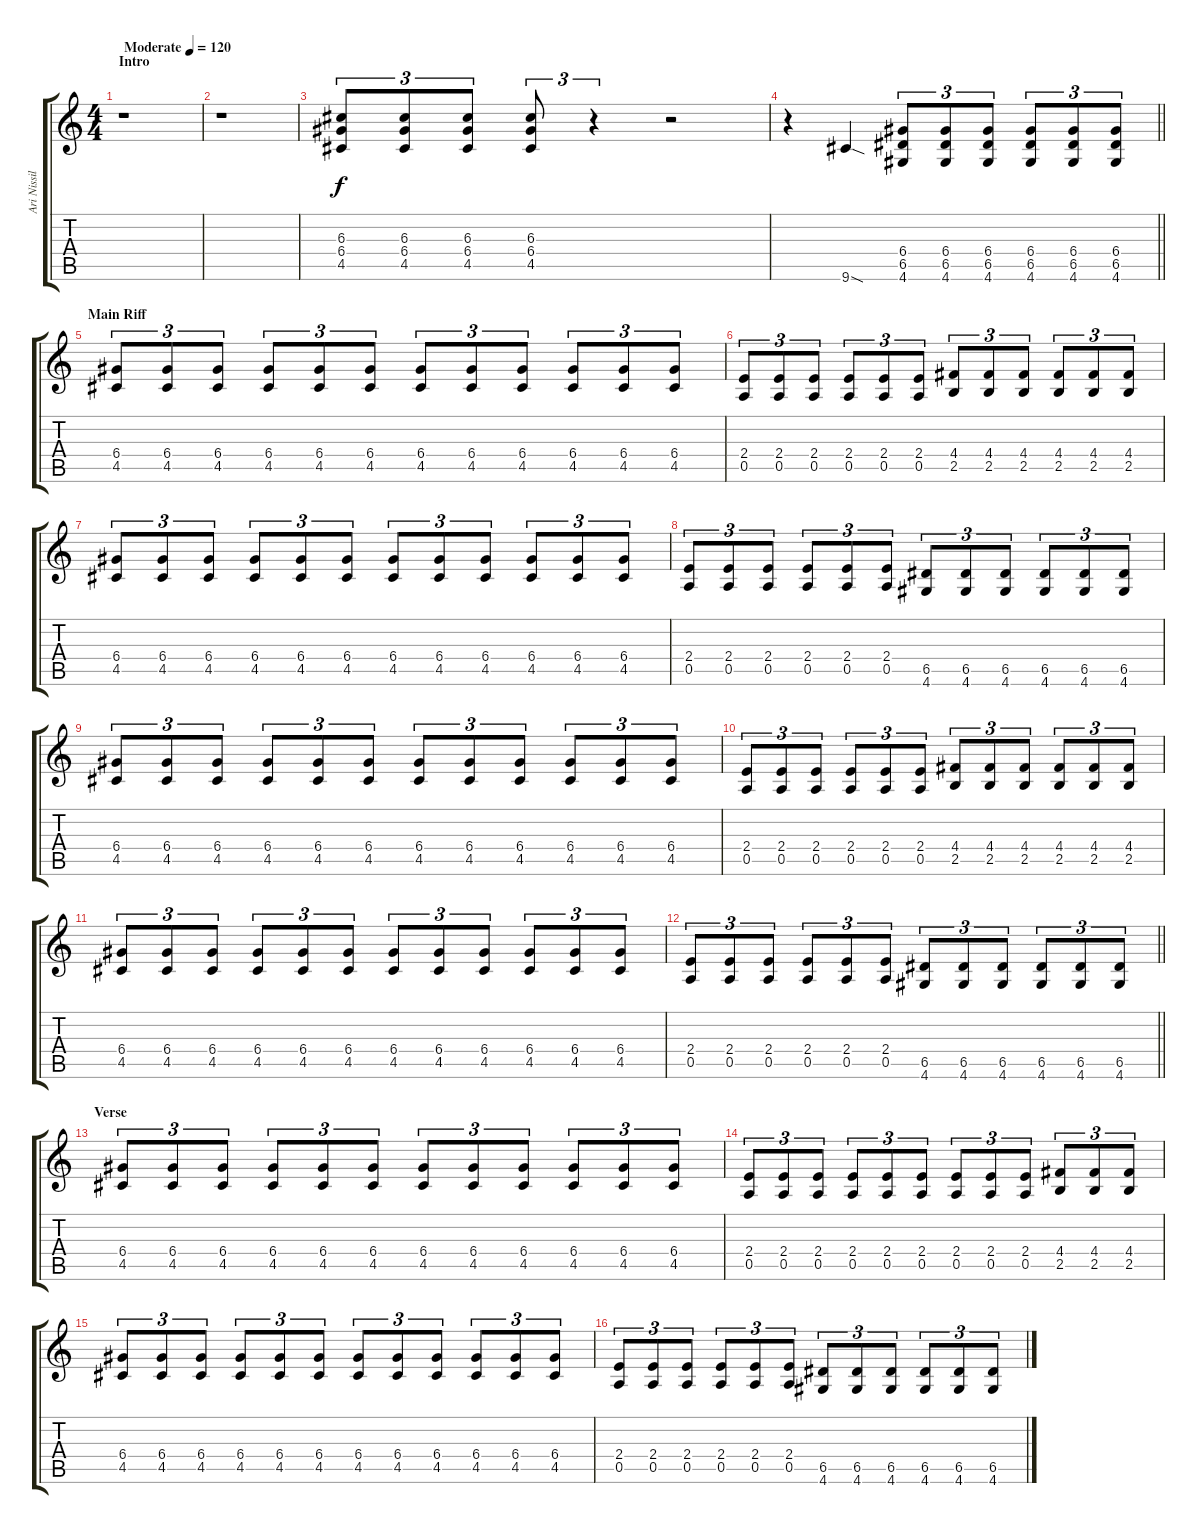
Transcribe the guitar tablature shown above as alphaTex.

\track ("Ari Nissilä" "Ari Nissil") {instrument distortionguitar}
\staff {score tabs}
\tuning (E4 B3 G3 D3 A2 E2) {hide}
\ts (4 4)
\section ("" "Intro")
\tempo (120 "Moderate")
\clef g2
\ks c
r.1{dy f instrument distortionguitar} |
r.1 |
(6.3 6.4 4.5).8{tu (3 2)} (6.3 6.4 4.5).8{tu (3 2)} (6.3 6.4 4.5).8{tu (3 2)} (6.3 6.4 4.5).8{tu (3 2)} r.4{tu (3 2)} r.2 |
\barLineRight lightlight
r.4 9.6{sod}.4 (6.4 6.5 4.6).8{tu (3 2)} (6.4 6.5 4.6).8{tu (3 2)} (6.4 6.5 4.6).8{tu (3 2)} (6.4 6.5 4.6).8{tu (3 2)} (6.4 6.5 4.6).8{tu (3 2)} (6.4 6.5 4.6).8{tu (3 2)} |
\section ("" "Main Riff")
(6.4 4.5).8{tu (3 2)} (6.4 4.5).8{tu (3 2)} (6.4 4.5).8{tu (3 2)} (6.4 4.5).8{tu (3 2)} (6.4 4.5).8{tu (3 2)} (6.4 4.5).8{tu (3 2)} (6.4 4.5).8{tu (3 2)} (6.4 4.5).8{tu (3 2)} (6.4 4.5).8{tu (3 2)} (6.4 4.5).8{tu (3 2)} (6.4 4.5).8{tu (3 2)} (6.4 4.5).8{tu (3 2)} |
(2.4 0.5).8{tu (3 2)} (2.4 0.5).8{tu (3 2)} (2.4 0.5).8{tu (3 2)} (2.4 0.5).8{tu (3 2)} (2.4 0.5).8{tu (3 2)} (2.4 0.5).8{tu (3 2)} (4.4 2.5).8{tu (3 2)} (4.4 2.5).8{tu (3 2)} (4.4 2.5).8{tu (3 2)} (4.4 2.5).8{tu (3 2)} (4.4 2.5).8{tu (3 2)} (4.4 2.5).8{tu (3 2)} |
(6.4 4.5).8{tu (3 2)} (6.4 4.5).8{tu (3 2)} (6.4 4.5).8{tu (3 2)} (6.4 4.5).8{tu (3 2)} (6.4 4.5).8{tu (3 2)} (6.4 4.5).8{tu (3 2)} (6.4 4.5).8{tu (3 2)} (6.4 4.5).8{tu (3 2)} (6.4 4.5).8{tu (3 2)} (6.4 4.5).8{tu (3 2)} (6.4 4.5).8{tu (3 2)} (6.4 4.5).8{tu (3 2)} |
(2.4 0.5).8{tu (3 2)} (2.4 0.5).8{tu (3 2)} (2.4 0.5).8{tu (3 2)} (2.4 0.5).8{tu (3 2)} (2.4 0.5).8{tu (3 2)} (2.4 0.5).8{tu (3 2)} (6.5 4.6).8{tu (3 2)} (6.5 4.6).8{tu (3 2)} (6.5 4.6).8{tu (3 2)} (6.5 4.6).8{tu (3 2)} (6.5 4.6).8{tu (3 2)} (6.5 4.6).8{tu (3 2)} |
(6.4 4.5).8{tu (3 2)} (6.4 4.5).8{tu (3 2)} (6.4 4.5).8{tu (3 2)} (6.4 4.5).8{tu (3 2)} (6.4 4.5).8{tu (3 2)} (6.4 4.5).8{tu (3 2)} (6.4 4.5).8{tu (3 2)} (6.4 4.5).8{tu (3 2)} (6.4 4.5).8{tu (3 2)} (6.4 4.5).8{tu (3 2)} (6.4 4.5).8{tu (3 2)} (6.4 4.5).8{tu (3 2)} |
(2.4 0.5).8{tu (3 2)} (2.4 0.5).8{tu (3 2)} (2.4 0.5).8{tu (3 2)} (2.4 0.5).8{tu (3 2)} (2.4 0.5).8{tu (3 2)} (2.4 0.5).8{tu (3 2)} (4.4 2.5).8{tu (3 2)} (4.4 2.5).8{tu (3 2)} (4.4 2.5).8{tu (3 2)} (4.4 2.5).8{tu (3 2)} (4.4 2.5).8{tu (3 2)} (4.4 2.5).8{tu (3 2)} |
(6.4 4.5).8{tu (3 2)} (6.4 4.5).8{tu (3 2)} (6.4 4.5).8{tu (3 2)} (6.4 4.5).8{tu (3 2)} (6.4 4.5).8{tu (3 2)} (6.4 4.5).8{tu (3 2)} (6.4 4.5).8{tu (3 2)} (6.4 4.5).8{tu (3 2)} (6.4 4.5).8{tu (3 2)} (6.4 4.5).8{tu (3 2)} (6.4 4.5).8{tu (3 2)} (6.4 4.5).8{tu (3 2)} |
\barLineRight lightlight
(2.4 0.5).8{tu (3 2)} (2.4 0.5).8{tu (3 2)} (2.4 0.5).8{tu (3 2)} (2.4 0.5).8{tu (3 2)} (2.4 0.5).8{tu (3 2)} (2.4 0.5).8{tu (3 2)} (6.5 4.6).8{tu (3 2)} (6.5 4.6).8{tu (3 2)} (6.5 4.6).8{tu (3 2)} (6.5 4.6).8{tu (3 2)} (6.5 4.6).8{tu (3 2)} (6.5 4.6).8{tu (3 2)} |
\section ("" "Verse")
(6.4 4.5).8{tu (3 2)} (6.4 4.5).8{tu (3 2)} (6.4 4.5).8{tu (3 2)} (6.4 4.5).8{tu (3 2)} (6.4 4.5).8{tu (3 2)} (6.4 4.5).8{tu (3 2)} (6.4 4.5).8{tu (3 2)} (6.4 4.5).8{tu (3 2)} (6.4 4.5).8{tu (3 2)} (6.4 4.5).8{tu (3 2)} (6.4 4.5).8{tu (3 2)} (6.4 4.5).8{tu (3 2)} |
(2.4 0.5).8{tu (3 2)} (2.4 0.5).8{tu (3 2)} (2.4 0.5).8{tu (3 2)} (2.4 0.5).8{tu (3 2)} (2.4 0.5).8{tu (3 2)} (2.4 0.5).8{tu (3 2)} (2.4 0.5).8{tu (3 2)} (2.4 0.5).8{tu (3 2)} (2.4 0.5).8{tu (3 2)} (4.4 2.5).8{tu (3 2)} (4.4 2.5).8{tu (3 2)} (4.4 2.5).8{tu (3 2)} |
(6.4 4.5).8{tu (3 2)} (6.4 4.5).8{tu (3 2)} (6.4 4.5).8{tu (3 2)} (6.4 4.5).8{tu (3 2)} (6.4 4.5).8{tu (3 2)} (6.4 4.5).8{tu (3 2)} (6.4 4.5).8{tu (3 2)} (6.4 4.5).8{tu (3 2)} (6.4 4.5).8{tu (3 2)} (6.4 4.5).8{tu (3 2)} (6.4 4.5).8{tu (3 2)} (6.4 4.5).8{tu (3 2)} |
(2.4 0.5).8{tu (3 2)} (2.4 0.5).8{tu (3 2)} (2.4 0.5).8{tu (3 2)} (2.4 0.5).8{tu (3 2)} (2.4 0.5).8{tu (3 2)} (2.4 0.5).8{tu (3 2)} (6.5 4.6).8{tu (3 2)} (6.5 4.6).8{tu (3 2)} (6.5 4.6).8{tu (3 2)} (6.5 4.6).8{tu (3 2)} (6.5 4.6).8{tu (3 2)} (6.5 4.6).8{tu (3 2)}
